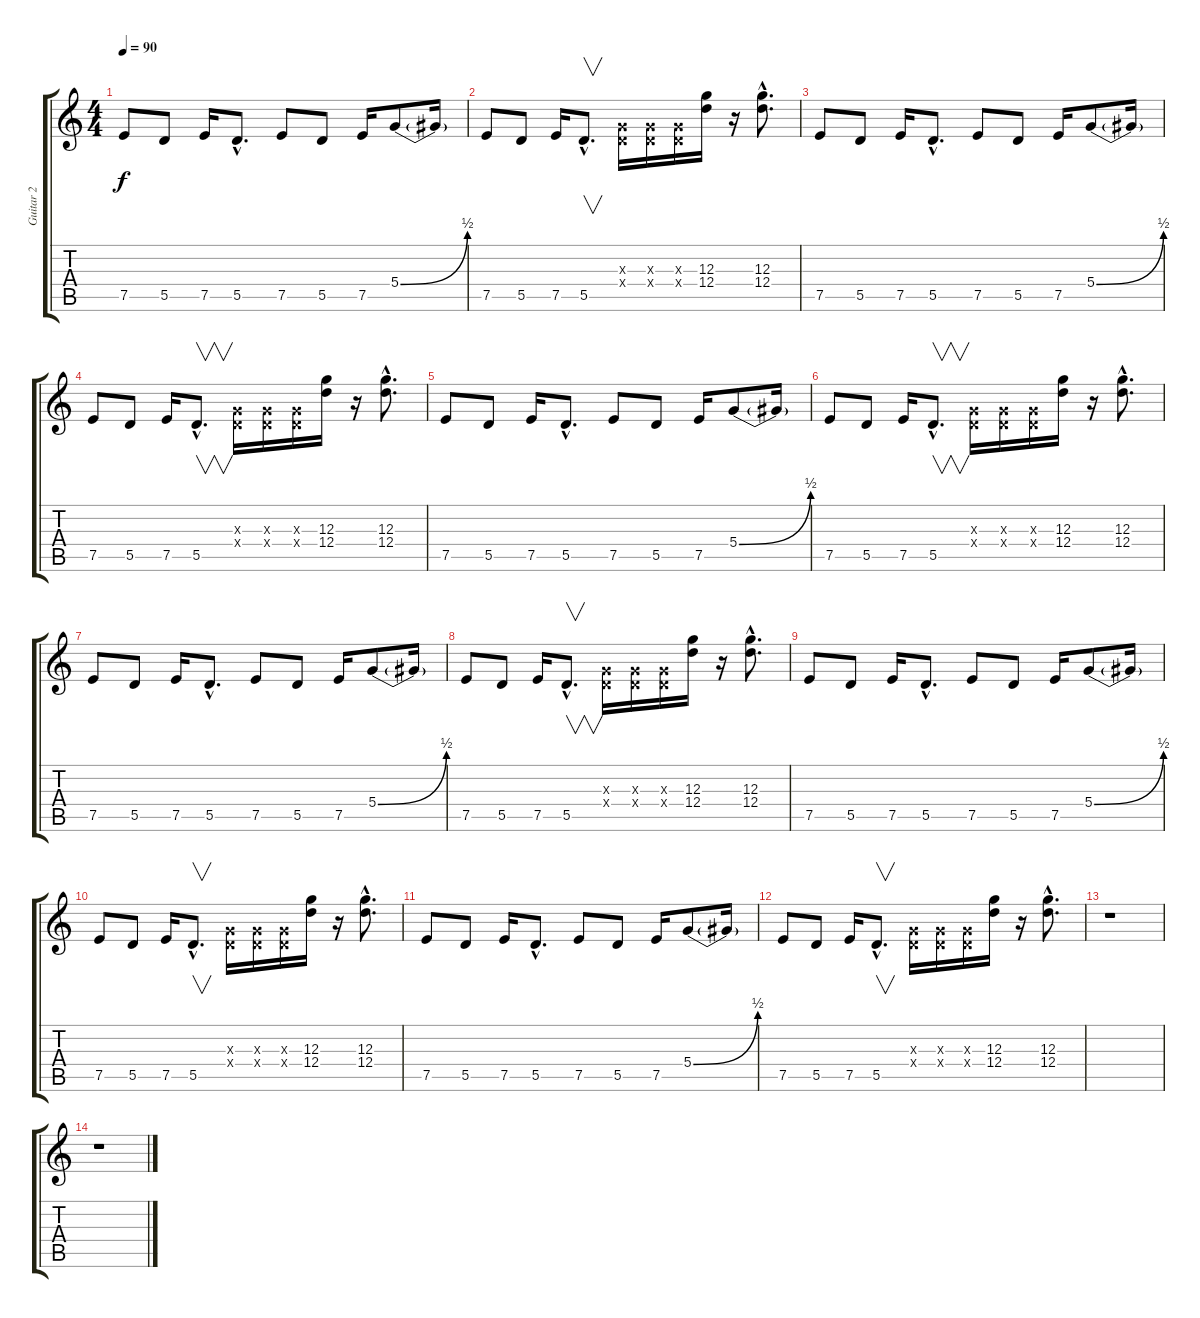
\track ("Guitar 2" "Guitar 2") {instrument distortionguitar}
\staff {score tabs}
\tuning (E4 B3 G3 D3 A2 E2) {hide}
\ts (4 4)
\tempo 90
\clef g2
\ks c
7.5.8{dy f instrument distortionguitar} 5.5.8 7.5.16 5.5{hac}.8{d} 7.5.8 5.5.8 7.5.16 5.4{be (bend 0 0 60 2)}.8 5.4{t}.16 |
7.5.8 5.5.8 7.5.16 5.5{hac}.8{v d} (0.3{x} 0.4{x}).16 (0.3{x} 0.4{x}).16 (0.3{x} 0.4{x}).16 (12.3 12.4).16 r.16 (12.3{hac} 12.4{hac}).8{d} |
7.5.8 5.5.8 7.5.16 5.5{hac}.8{d} 7.5.8 5.5.8 7.5.16 5.4{be (bend 0 0 60 2)}.8 5.4{t}.16 |
7.5.8 5.5.8 7.5.16 5.5{hac}.8{v d} (0.3{x} 0.4{x}).16 (0.3{x} 0.4{x}).16 (0.3{x} 0.4{x}).16 (12.3 12.4).16 r.16 (12.3{hac} 12.4{hac}).8{d} |
7.5.8 5.5.8 7.5.16 5.5{hac}.8{d} 7.5.8 5.5.8 7.5.16 5.4{be (bend 0 0 60 2)}.8 5.4{t}.16 |
7.5.8 5.5.8 7.5.16 5.5{hac}.8{v d} (0.3{x} 0.4{x}).16 (0.3{x} 0.4{x}).16 (0.3{x} 0.4{x}).16 (12.3 12.4).16 r.16 (12.3{hac} 12.4{hac}).8{d} |
7.5.8 5.5.8 7.5.16 5.5{hac}.8{d} 7.5.8 5.5.8 7.5.16 5.4{be (bend 0 0 60 2)}.8 5.4{t}.16 |
7.5.8 5.5.8 7.5.16 5.5{hac}.8{v d} (0.3{x} 0.4{x}).16 (0.3{x} 0.4{x}).16 (0.3{x} 0.4{x}).16 (12.3 12.4).16 r.16 (12.3{hac} 12.4{hac}).8{d} |
7.5.8 5.5.8 7.5.16 5.5{hac}.8{d} 7.5.8 5.5.8 7.5.16 5.4{be (bend 0 0 60 2)}.8 5.4{t}.16 |
7.5.8 5.5.8 7.5.16 5.5{hac}.8{v d} (0.3{x} 0.4{x}).16 (0.3{x} 0.4{x}).16 (0.3{x} 0.4{x}).16 (12.3 12.4).16 r.16 (12.3{hac} 12.4{hac}).8{d} |
7.5.8 5.5.8 7.5.16 5.5{hac}.8{d} 7.5.8 5.5.8 7.5.16 5.4{be (bend 0 0 60 2)}.8 5.4{t}.16 |
7.5.8 5.5.8 7.5.16 5.5{hac}.8{v d} (0.3{x} 0.4{x}).16 (0.3{x} 0.4{x}).16 (0.3{x} 0.4{x}).16 (12.3 12.4).16 r.16 (12.3{hac} 12.4{hac}).8{d} |
r.1 |
r.1
